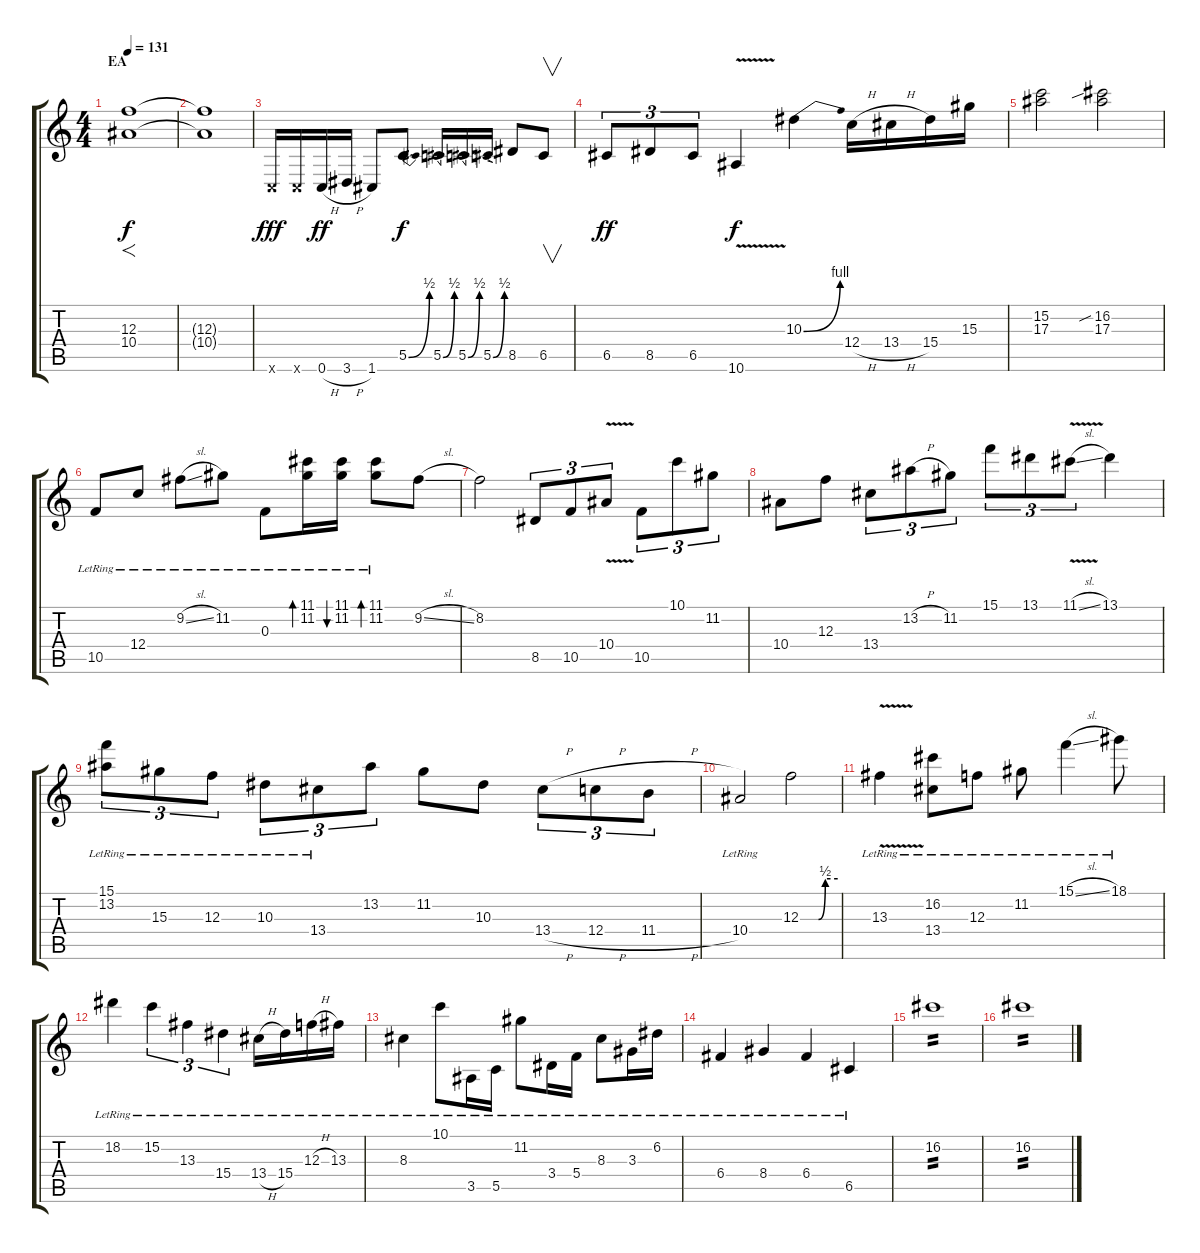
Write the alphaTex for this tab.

\track "" {instrument overdrivenguitar}
\staff {score tabs}
\tuning (D4 A3 F3 C3 G2 C2) {hide}
\ts (4 4)
\section ("" "EA")
\tempo 131
\clef g2
\ks c
(12.3 10.4).1{f dy f} |
(12.3{t} 10.4{t}).1 |
0.6{x}.16{dy fff instrument distortionguitar} 0.6{x}.16 0.6{h}.16{dy ff} 3.6{h}.16 1.6.8 5.5{be (bend 0 0 60 2)}.8{d dy f} 5.5{be (bend 0 0 60 2)}.16 5.5{be (bend 0 0 60 2)}.16 5.5{be (bend 0 0 60 2)}.16 8.5.8 6.5.8{v} |
6.5.8{tu (3 2) dy ff} 8.5.8{tu (3 2)} 6.5.8{tu (3 2)} 10.6{v}.4{dy f} 10.3{be (bend 0 0 60 4)}.4 12.4{h}.16 13.4{h}.16 15.4.16 15.3.16 |
(15.2 17.3).2 (16.2{sib} 17.3).2 |
10.5{lr}.8{instrument electricguitarjazz} 12.4{lr}.8 9.2{sl lr}.8 11.2{lr}.8 0.3{lr}.8 (11.1{lr} 11.2{lr}).16{bd 120} (11.1{lr} 11.2{lr}).16{bu 240} (11.1{lr} 11.2{lr}).8{bd 240} 9.2{sl}.8 |
8.2.2 8.5.8{tu (3 2) instrument distortionguitar} 10.5.8{tu (3 2)} 10.4{v}.8{tu (3 2)} 10.5.8{tu (3 2)} 10.1.8{tu (3 2)} 11.2.8{tu (3 2)} |
10.4.8 12.3.8 13.4.8{tu (3 2)} 13.2{h}.8{tu (3 2)} 11.2.8{tu (3 2)} 15.1.8{tu (3 2)} 13.1.8{tu (3 2)} 11.1{v sl}.8{tu (3 2)} 13.1.4 |
(15.1{lr} 13.2{lr}).8{tu (3 2) instrument electricguitarjazz} 15.3{lr}.8{tu (3 2)} 12.3{lr}.8{tu (3 2)} 10.3{lr}.8{tu (3 2)} 13.4{lr}.8{tu (3 2)} 13.2.8{tu (3 2)} 11.2.8 10.3.8 13.4{h}.8{tu (3 2)} 12.4{h}.8{tu (3 2)} 11.4{h}.8{tu (3 2)} |
10.4{lr}.2 12.3{be (custom 0 0 29 0 40 2 60 2)}.2 |
13.3{v lr}.4 (16.2{lr} 13.4{lr}).8 12.3{lr}.8 11.2{lr}.8 15.1{sl lr}.4 18.1{lr}.8 |
18.2{lr}.4 15.2{lr}.4{tu (3 2)} 13.3{lr}.4{tu (3 2)} 15.4{lr}.4{tu (3 2)} 13.4{h lr}.16 15.4{lr}.16 12.3{h lr}.16 13.3{lr}.16 |
8.3{lr}.4 10.1{lr}.8 3.5{lr}.16 5.5{lr}.16 11.2{lr}.8 3.4{lr}.16 5.4{lr}.16 8.3{lr}.8 3.3{lr}.16 6.2{lr}.16 |
6.4{lr}.4 8.4{lr}.4 6.4{lr}.4 6.5{lr}.4 |
16.2.1{tp 2 instrument overdrivenguitar} |
16.2.1{tp 2}
